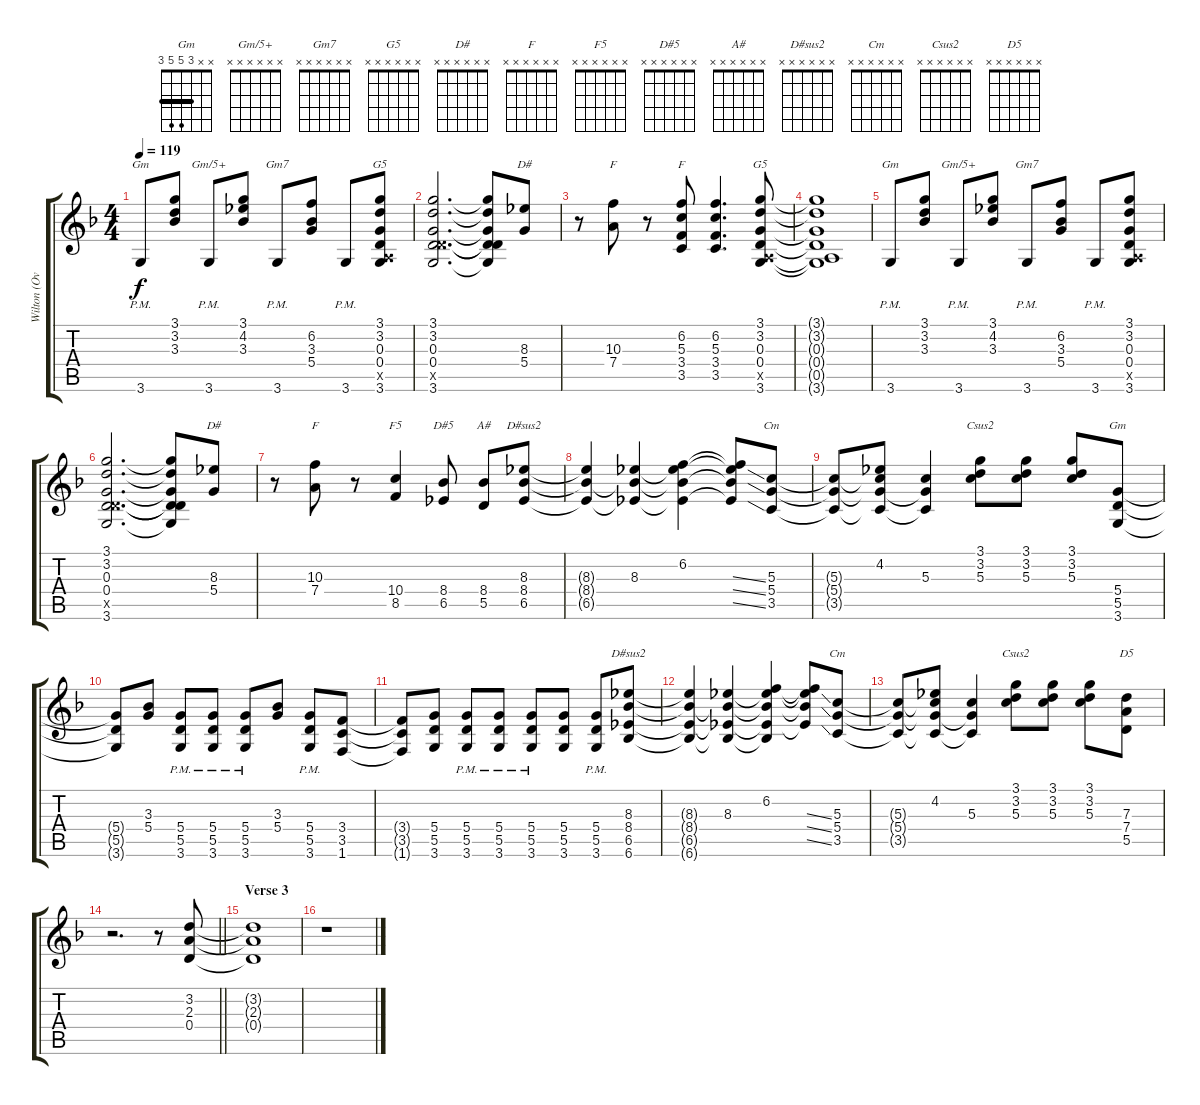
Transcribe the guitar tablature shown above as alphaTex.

\track ("Wilton (Overdub)" "Wilton (Ov") {instrument acousticguitarsteel}
\staff {score tabs}
\tuning (E4 B3 G3 D3 A2 E2) {hide}
\chord ("Gm" 3 3 3 5 5 3) {barre 3}
\chord ("Gm/5+" 3 4 3 x x 3) {barre 3}
\chord ("Gm7" x 6 3 5 x 3) {firstfret 3 barre 3}
\chord ("G5" 3 3 0 0 x 3)
\chord ("D#" x x 8 5 x x) {firstfret 5}
\chord ("F" x x 10 7 x x) {firstfret 7}
\chord ("F" x 6 5 3 3 x) {firstfret 3 barre 3}
\chord ("G5" x x x x x x)
\chord ("Gm" x x x x x x)
\chord ("Gm/5+" x x x x x x)
\chord ("Gm7" x x x x x x)
\chord ("D#" x x x x x x)
\chord ("F" x x x x x x)
\chord ("F5" x x x x x x)
\chord ("D#5" x x x x x x)
\chord ("A#" x x x x x x)
\chord ("D#sus2" x 6 8 8 6 x) {firstfret 6 barre 6}
\chord ("Cm" x 4 5 5 3 x)
\chord ("Csus2" 3 3 5 5 3 x) {barre 3}
\chord ("Gm" x x 3 5 5 3) {barre 3}
\chord ("D#sus2" x x x x x x)
\chord ("Cm" x x x x x x)
\chord ("Csus2" x x x x x x)
\chord ("D5" x x x x x x)
\ts (4 4)
\tempo 119
\clef g2
\ks dminor
3.6{pm}.8{ch "Gm" dy f} (3.1 3.2 3.3).8 3.6{pm}.8{ch "Gm/5+"} (3.1 4.2 3.3).8 3.6{pm}.8{ch "Gm7"} (6.2 3.3 5.4).8 3.6{pm}.8 (3.1 3.2 0.3 0.4 0.5{x} 3.6).8{ch "G5"} |
(3.1 3.2 0.3 0.4 5.5{x} 3.6).2{d} (3.1{t} 3.2{t} 0.3{t} 0.4{t} 5.5{t} 3.6{t}).8 (8.3 5.4).8{ch "D#"} |
r.8 (10.3 7.4).8{ch "F"} r.8 (6.2 5.3 3.4 3.5).8{ch "F"} (6.2 5.3 3.4 3.5).4{d} (3.1 3.2 0.3 0.4 0.5{x} 3.6).8{ch "G5"} |
(3.1{t} 3.2{t} 0.3{t} 0.4{t} 0.5{t} 3.6{t}).1 |
3.6{pm}.8{ch "Gm"} (3.1 3.2 3.3).8 3.6{pm}.8{ch "Gm/5+"} (3.1 4.2 3.3).8 3.6{pm}.8{ch "Gm7"} (6.2 3.3 5.4).8 3.6{pm}.8 (3.1 3.2 0.3 0.4 0.5{x} 3.6).8 |
(3.1 3.2 0.3 0.4 5.5{x} 3.6).2{d} (3.1{t} 3.2{t} 0.3{t} 0.4{t} 5.5{t} 3.6{t}).8 (8.3 5.4).8{ch "D#"} |
r.8 (10.3 7.4).8{ch "F"} r.8 (10.4 8.5).4{ch "F5"} (8.4 6.5).8{ch "D#5"} (8.4 5.5).8{ch "A#"} (8.3 8.4 6.5).8{ch "D#sus2"} |
(8.3{t} 8.4{t} 6.5{t}).4 (8.3 8.4{t} 6.5{t}).4 (6.2 8.3{t} 8.4{t} 6.5{t}).4 (6.2{t} 8.3{ss t} 8.4{ss t} 6.5{ss t}).8 (5.3 5.4 3.5).8{ch "Cm"} |
(5.3{t} 5.4{t} 3.5{t}).8 (4.2 5.3{t} 5.4{t} 3.5{t}).8 (5.3 5.4{t} 3.5{t}).4 (3.1 3.2 5.3).8{ch "Csus2"} (3.1 3.2 5.3).8 (3.1 3.2 5.3).8 (5.4 5.5 3.6).8{ch "Gm"} |
(5.4{t} 5.5{t} 3.6{t}).8 (3.3 5.4).8 (5.4{pm} 5.5{pm} 3.6{pm}).8 (5.4{pm} 5.5{pm} 3.6{pm}).8 (5.4{pm} 5.5{pm} 3.6{pm}).8 (3.3 5.4).8 (5.4{pm} 5.5{pm} 3.6{pm}).8 (3.4 3.5 1.6).8 |
(3.4{t} 3.5{t} 1.6{t}).8 (5.4 5.5 3.6).8 (5.4{pm} 5.5{pm} 3.6{pm}).8 (5.4{pm} 5.5{pm} 3.6{pm}).8 (5.4{pm} 5.5{pm} 3.6{pm}).8 (5.4 5.5 3.6).8 (5.4{pm} 5.5{pm} 3.6{pm}).8 (8.3 8.4 6.5 6.6).8{ch "D#sus2"} |
(8.3{t} 8.4{t} 6.5{t} 6.6{t}).4 (8.3 8.4{t} 6.5{t} 6.6{t}).4 (6.2 8.3{t} 8.4{t} 6.5{t} 6.6{t}).4 (6.2{t} 8.3{ss t} 8.4{ss t} 6.5{ss t}).8 (5.3 5.4 3.5).8{ch "Cm"} |
(5.3{t} 5.4{t} 3.5{t}).8 (4.2 5.3{t} 5.4{t} 3.5{t}).8 (5.3 5.4{t} 3.5{t}).4 (3.1 3.2 5.3).8{ch "Csus2"} (3.1 3.2 5.3).8 (3.1 3.2 5.3).8 (7.3 7.4 5.5).8{ch "D5"} |
\barLineRight lightlight
r.2{d} r.8 (3.2 2.3 0.4).8 |
\section ("" "Verse 3")
(3.2{t} 2.3{t} 0.4{t}).1 |
r.1
